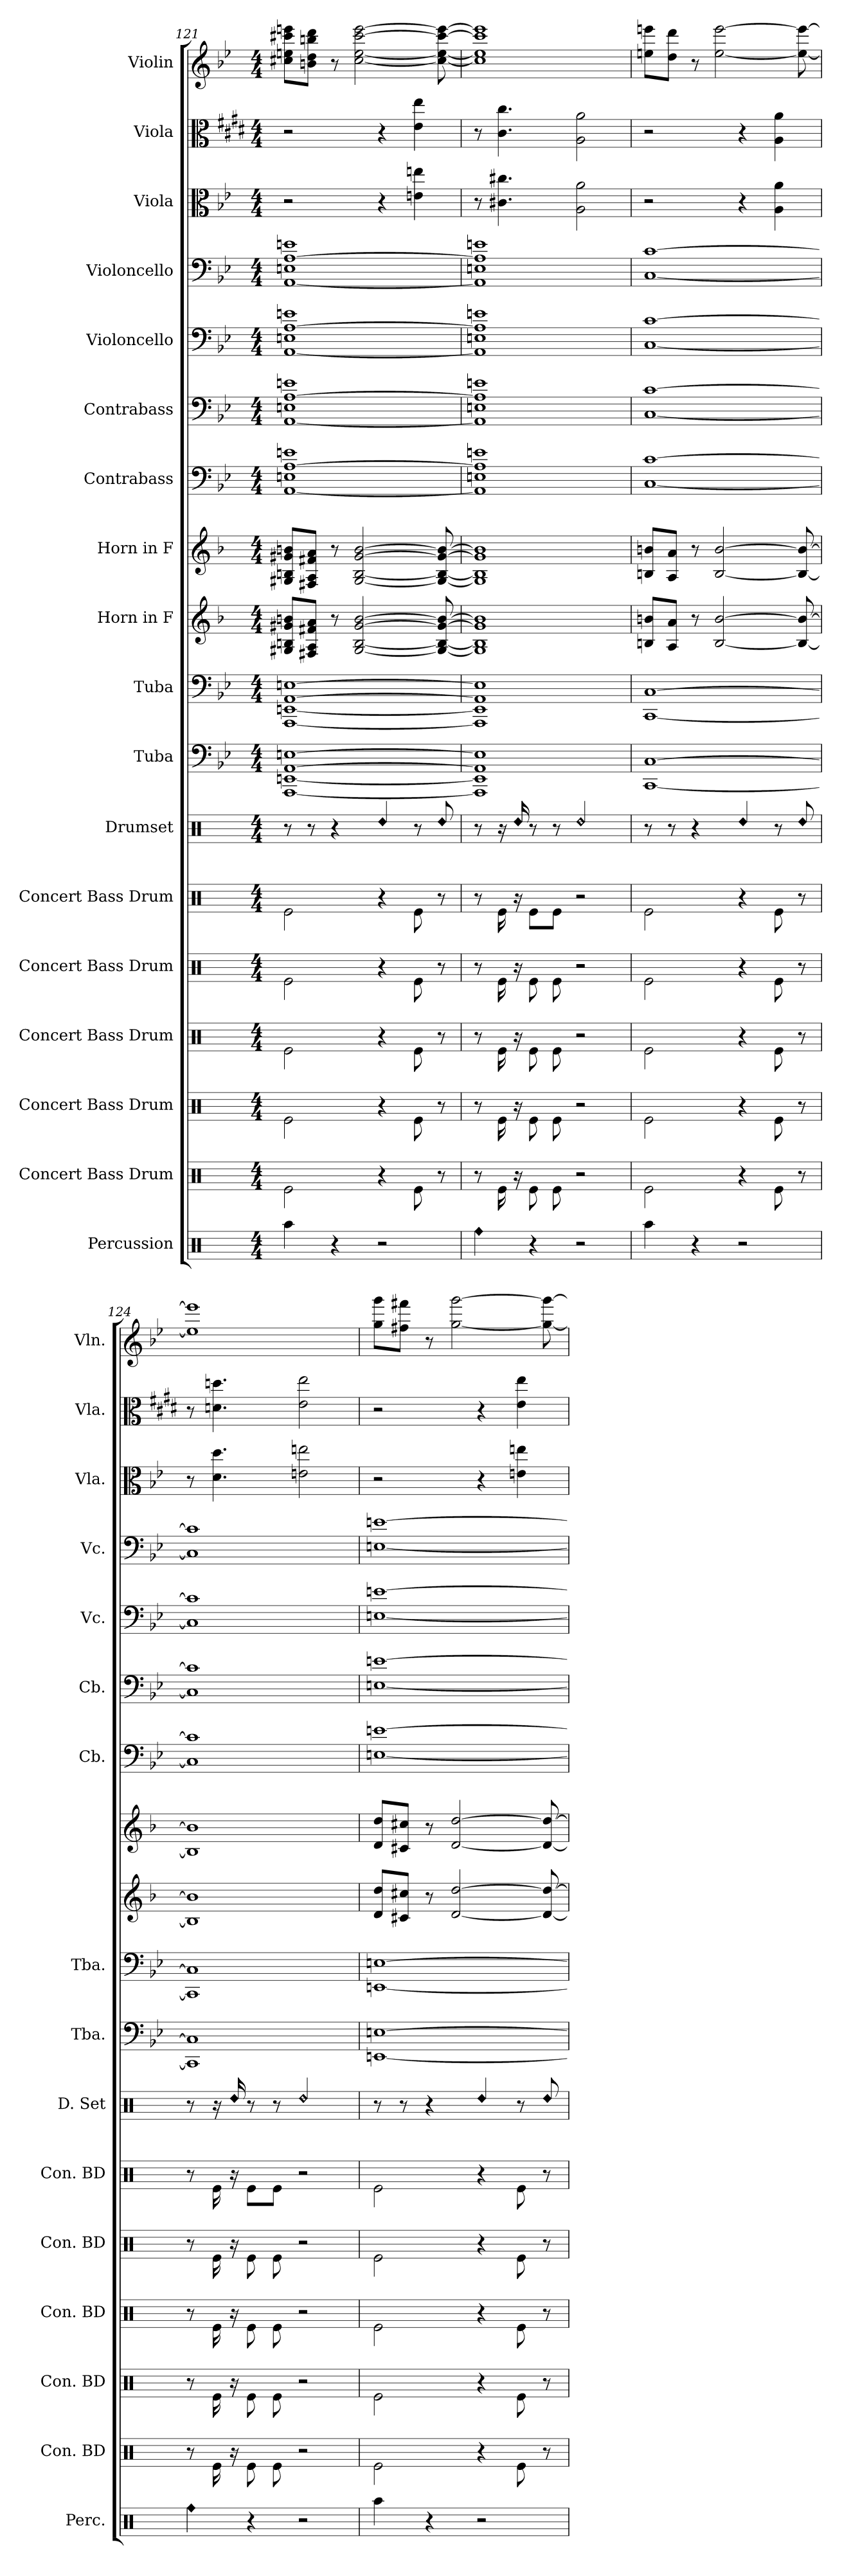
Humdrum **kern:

**kern	**kern	**kern	**kern	**kern	**kern	**kern	**kern	**kern	**kern	**kern	**kern	**kern	**kern	**kern	**kern	**kern	**kern
*part18	*part17	*part16	*part15	*part14	*part13	*part12	*part11	*part10	*part9	*part8	*part7	*part6	*part5	*part4	*part3	*part2	*part1
*staff18	*staff17	*staff16	*staff15	*staff14	*staff13	*staff12	*staff11	*staff10	*staff9	*staff8	*staff7	*staff6	*staff5	*staff4	*staff3	*staff2	*staff1
*I"Percussion	*I"Concert Bass Drum	*I"Concert Bass Drum	*I"Concert Bass Drum	*I"Concert Bass Drum	*I"Concert Bass Drum	*I"Drumset	*I"Tuba	*I"Tuba	*I"Horn in F	*I"Horn in F	*I"Contrabass	*I"Contrabass	*I"Violoncello	*I"Violoncello	*I"Viola	*I"Viola	*I"Violin
*I'Perc.	*I'Con. BD	*I'Con. BD	*I'Con. BD	*I'Con. BD	*I'Con. BD	*I'D. Set	*I'Tba.	*I'Tba.	*	*	*I'Cb.	*I'Cb.	*I'Vc.	*I'Vc.	*I'Vla.	*I'Vla.	*I'Vln.
*clefX	*clefX	*clefX	*clefX	*clefX	*clefX	*clefX	*clefF4	*clefF4	*clefG2	*clefG2	*clefF4	*clefF4	*clefF4	*clefF4	*clefC3	*clefC3	*clefG2
*	*	*	*	*	*	*	*	*	*ITrd4c7	*ITrd4c7	*ITrd7c12	*ITrd7c12	*	*	*	*	*
*k[]	*k[]	*k[]	*k[]	*k[]	*k[]	*k[]	*k[b-e-]	*k[b-e-]	*k[b-e-]	*k[b-e-]	*k[b-e-]	*k[b-e-]	*k[b-e-]	*k[b-e-]	*k[b-e-]	*k[f#c#g#d#]	*k[b-e-]
*M4/4	*M4/4	*M4/4	*M4/4	*M4/4	*M4/4	*M4/4	*M4/4	*M4/4	*M4/4	*M4/4	*M4/4	*M4/4	*M4/4	*M4/4	*M4/4	*M4/4	*M4/4
=121	=121	=121	=121	=121	=121	=121	=121	=121	=121	=121	=121	=121	=121	=121	=121	=121	=121
4Raa\	2Re\	2Re\	2Re\	2Re\	2Re\	8r	[1AAA [1EEn [1AA [1En	[1AAA [1EEn [1AA [1En	8C#X/ 8En/ 8c#X/ 8en/L	8C#X/ 8En/ 8c#X/ 8en/L	[1AAA 1EEn [1AA 1En	[1AAA 1EEn [1AA 1En	[1AA 1En [1A 1en	[1AA 1En [1A 1en	2r	2r	8cc#X\ 8een\ 8ccc#X\ 8eeen\L
.	.	.	.	.	.	8r	.	.	8BBn/ 8D/ 8Bn/ 8d/J	8BBn/ 8D/ 8Bn/ 8d/J	.	.	.	.	.	.	8bn\ 8dd\ 8bbn\ 8ddd\J
4r	.	.	.	.	.	4r	.	.	8r	8r	.	.	.	.	.	.	8r
.	.	.	.	.	.	.	.	.	[2C#/ [2E/ [2c#/ [2e/	[2C#/ [2E/ [2c#/ [2e/	.	.	.	.	.	.	[2cc#\ [2ee\ [2ccc#\ [2eee\
!	!	!	!	!	!	!LO:N:head=diamond	!	!	!	!	!	!	!	!	!	!	!
2r	4r	4r	4r	4r	4r	4Rdd/	.	.	.	.	.	.	.	.	4r	4r	.
.	8Re\	8Re\	8Re\	8Re\	8Re\	8r	.	.	.	.	.	.	.	.	4en\ 4een\	4e\ 4ee\	.
!	!	!	!	!	!	!LO:N:head=diamond	!	!	!	!	!	!	!	!	!	!	!
.	8r	8r	8r	8r	8r	8Rdd/	.	.	8C#/_ 8E/_ 8c#/_ 8e/_	8C#/_ 8E/_ 8c#/_ 8e/_	.	.	.	.	.	.	8cc#\_ 8ee\_ 8ccc#\_ 8eee\_
=122	=122	=122	=122	=122	=122	=122	=122	=122	=122	=122	=122	=122	=122	=122	=122	=122	=122
!LO:N:head=diamond	!	!	!	!	!	!	!	!	!	!	!	!	!	!	!	!	!
4Rff\	8r	8r	8r	8r	8r	8r	1AAA] 1EE] 1AA] 1E]	1AAA] 1EE] 1AA] 1E]	1C#] 1E] 1c#] 1e]	1C#] 1E] 1c#] 1e]	1AAA] 1EEn 1AA] 1En	1AAA] 1EEn 1AA] 1En	1AA] 1En 1A] 1en	1AA] 1En 1A] 1en	8r	8r	1cc#] 1ee] 1ccc#] 1eee]
.	16Re\	16Re\	16Re\	16Re\	16Re\	16r	.	.	.	.	.	.	.	.	4.c#X\ 4.cc#X\	4.c#\ 4.cc#\	.
!	!	!	!	!	!	!LO:N:head=diamond	!	!	!	!	!	!	!	!	!	!	!
.	16r	16r	16r	16r	16r	16Rdd/	.	.	.	.	.	.	.	.	.	.	.
4r	8Re\	8Re\	8Re\	8Re\	8Re\L	8r	.	.	.	.	.	.	.	.	.	.	.
.	8Re\	8Re\	8Re\	8Re\	8Re\J	8r	.	.	.	.	.	.	.	.	.	.	.
!	!	!	!	!	!	!LO:N:head=diamond	!	!	!	!	!	!	!	!	!	!	!
2r	2r	2r	2r	2r	2r	2Rdd/	.	.	.	.	.	.	.	.	2A\ 2a\	2A\ 2a\	.
=123	=123	=123	=123	=123	=123	=123	=123	=123	=123	=123	=123	=123	=123	=123	=123	=123	=123
4Raa\	2Re\	2Re\	2Re\	2Re\	2Re\	8r	[1CC [1C	[1CC [1C	8En/ 8en/L	8En/ 8en/L	[1CC [1C	[1CC [1C	[1C [1c	[1C [1c	2r	2r	8een\ 8eeen\L
.	.	.	.	.	.	8r	.	.	8D/ 8d/J	8D/ 8d/J	.	.	.	.	.	.	8dd\ 8ddd\J
4r	.	.	.	.	.	4r	.	.	8r	8r	.	.	.	.	.	.	8r
.	.	.	.	.	.	.	.	.	[2E/ [2e/	[2E/ [2e/	.	.	.	.	.	.	[2ee\ [2eee\
!	!	!	!	!	!	!LO:N:head=diamond	!	!	!	!	!	!	!	!	!	!	!
2r	4r	4r	4r	4r	4r	4Rdd/	.	.	.	.	.	.	.	.	4r	4r	.
.	8Re\	8Re\	8Re\	8Re\	8Re\	8r	.	.	.	.	.	.	.	.	4A\ 4a\	4A\ 4a\	.
!	!	!	!	!	!	!LO:N:head=diamond	!	!	!	!	!	!	!	!	!	!	!
.	8r	8r	8r	8r	8r	8Rdd/	.	.	8E/_ 8e/_	8E/_ 8e/_	.	.	.	.	.	.	8ee\_ 8eee\_
!!LO:PB:g=z
=124	=124	=124	=124	=124	=124	=124	=124	=124	=124	=124	=124	=124	=124	=124	=124	=124	=124
!LO:N:head=diamond	!	!	!	!	!	!	!	!	!	!	!	!	!	!	!	!	!
4Rff\	8r	8r	8r	8r	8r	8r	1CC] 1C]	1CC] 1C]	1E] 1e]	1E] 1e]	1CC] 1C]	1CC] 1C]	1C] 1c]	1C] 1c]	8r	8r	1ee] 1eee]
.	16Re\	16Re\	16Re\	16Re\	16Re\	16r	.	.	.	.	.	.	.	.	4.d\ 4.dd\	4.dn\ 4.ddn\	.
!	!	!	!	!	!	!LO:N:head=diamond	!	!	!	!	!	!	!	!	!	!	!
.	16r	16r	16r	16r	16r	16Rdd/	.	.	.	.	.	.	.	.	.	.	.
4r	8Re\	8Re\	8Re\	8Re\	8Re\L	8r	.	.	.	.	.	.	.	.	.	.	.
.	8Re\	8Re\	8Re\	8Re\	8Re\J	8r	.	.	.	.	.	.	.	.	.	.	.
!	!	!	!	!	!	!LO:N:head=diamond	!	!	!	!	!	!	!	!	!	!	!
2r	2r	2r	2r	2r	2r	2Rdd/	.	.	.	.	.	.	.	.	2en\ 2een\	2e\ 2ee\	.
=125	=125	=125	=125	=125	=125	=125	=125	=125	=125	=125	=125	=125	=125	=125	=125	=125	=125
4Raa\	2Re\	2Re\	2Re\	2Re\	2Re\	8r	[1EEn [1En	[1EEn [1En	8G/ 8g/L	8G/ 8g/L	[1EEn [1En	[1EEn [1En	[1En [1en	[1En [1en	2r	2r	8gg\ 8ggg\L
.	.	.	.	.	.	8r	.	.	8F#X/ 8f#X/J	8F#X/ 8f#X/J	.	.	.	.	.	.	8ff#X\ 8fff#X\J
4r	.	.	.	.	.	4r	.	.	8r	8r	.	.	.	.	.	.	8r
.	.	.	.	.	.	.	.	.	[2G/ [2g/	[2G/ [2g/	.	.	.	.	.	.	[2gg\ [2ggg\
!	!	!	!	!	!	!LO:N:head=diamond	!	!	!	!	!	!	!	!	!	!	!
2r	4r	4r	4r	4r	4r	4Rdd/	.	.	.	.	.	.	.	.	4r	4r	.
.	8Re\	8Re\	8Re\	8Re\	8Re\	8r	.	.	.	.	.	.	.	.	4en\ 4een\	4e\ 4ee\	.
!	!	!	!	!	!	!LO:N:head=diamond	!	!	!	!	!	!	!	!	!	!	!
.	8r	8r	8r	8r	8r	8Rdd/	.	.	8G/_ 8g/_	8G/_ 8g/_	.	.	.	.	.	.	8gg\_ 8ggg\_
=	=	=	=	=	=	=	=	=	=	=	=	=	=	=	=	=	=
*-	*-	*-	*-	*-	*-	*-	*-	*-	*-	*-	*-	*-	*-	*-	*-	*-	*-
